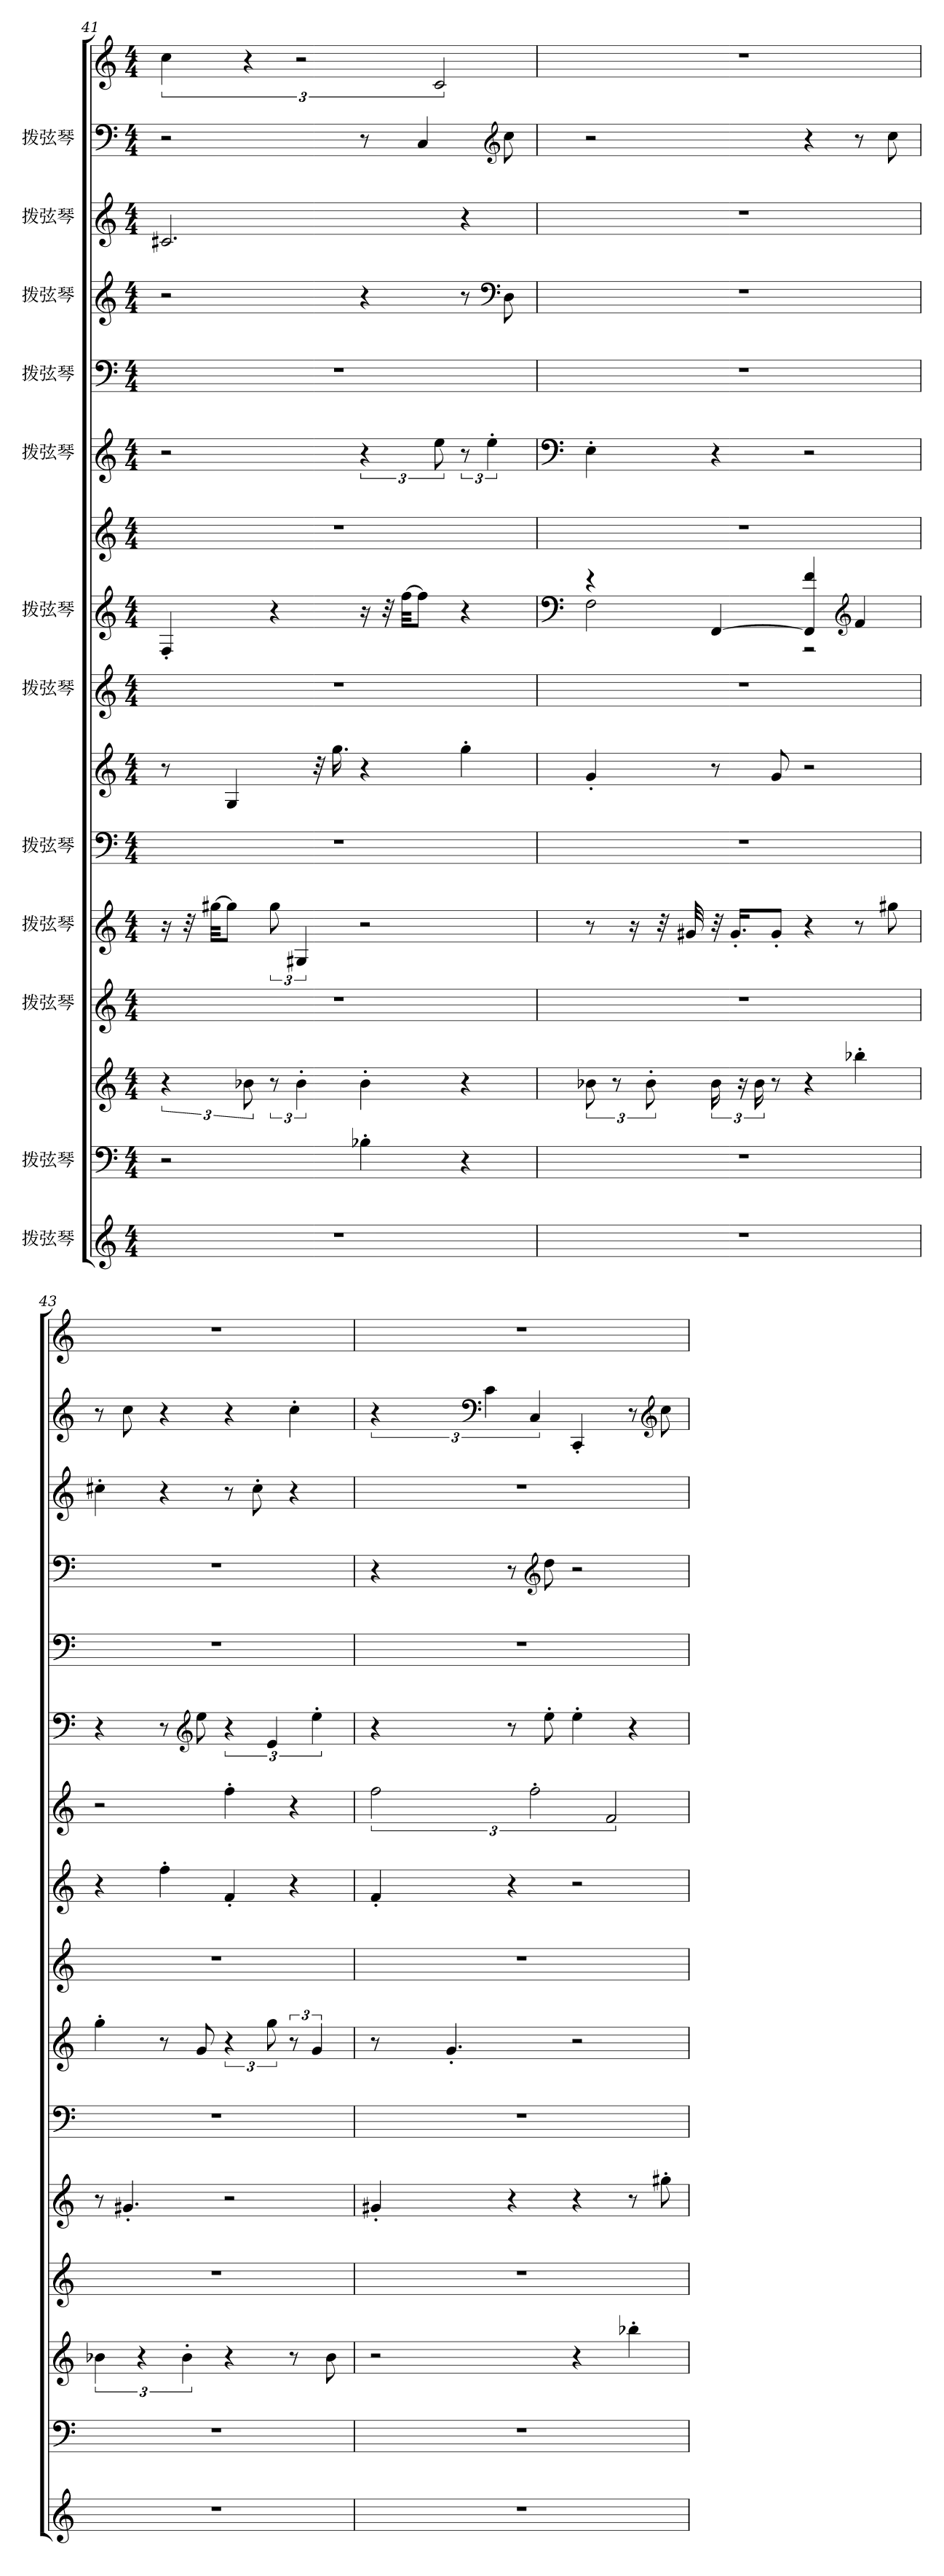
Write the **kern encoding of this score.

**kern	**kern	**kern	**kern	**kern	**kern	**kern	**kern	**kern	**kern	**kern	**kern	**kern	**kern	**kern	**kern
*part12	*part11	*part11	*part10	*part9	*part8	*part8	*part7	*part6	*part6	*part5	*part4	*part3	*part2	*part1	*part1
*staff16	*staff15	*staff14	*staff13	*staff12	*staff11	*staff10	*staff9	*staff8	*staff7	*staff6	*staff5	*staff4	*staff3	*staff2	*staff1
*I"拨弦琴	*I"拨弦琴	*	*I"拨弦琴	*I"拨弦琴	*I"拨弦琴	*	*I"拨弦琴	*I"拨弦琴	*	*I"拨弦琴	*I"拨弦琴	*I"拨弦琴	*I"拨弦琴	*I"拨弦琴	*
!!LO:PB:g=z
*clefG2	*clefF4	*clefG2	*clefG2	*clefG2	*clefF4	*clefG2	*clefG2	*clefG2	*clefG2	*clefG2	*clefF4	*clefG2	*clefG2	*clefF4	*clefG2
*k[]	*k[]	*k[]	*k[]	*k[]	*k[]	*k[]	*k[]	*k[]	*k[]	*k[]	*k[]	*k[]	*k[]	*k[]	*k[]
*M4/4	*M4/4	*M4/4	*M4/4	*M4/4	*M4/4	*M4/4	*M4/4	*M4/4	*M4/4	*M4/4	*M4/4	*M4/4	*M4/4	*M4/4	*M4/4
=41	=41	=41	=41	=41	=41	=41	=41	=41	=41	=41	=41	=41	=41	=41	=41
1r	2r	6r	1r	16r	1r	8r	1r	4F'/	1r	2r	1r	2r	2.c#X/	2r	6cc\
.	.	.	.	32r	.	.	.	.	.	.	.	.	.	.	.
.	.	.	.	[32gg#X\KKL	.	.	.	.	.	.	.	.	.	.	.
.	.	.	.	8gg#\J]	.	4G/	.	.	.	.	.	.	.	.	.
.	.	12b-X\	.	.	.	.	.	.	.	.	.	.	.	.	6r
.	.	12r	.	12gg#\	.	.	.	4r	.	.	.	.	.	.	.
.	.	6b-'\	.	6G#X/	.	.	.	.	.	.	.	.	.	.	3r
.	.	.	.	.	.	32r	.	.	.	.	.	.	.	.	.
.	.	.	.	.	.	16.gg\	.	.	.	.	.	.	.	.	.
.	4B-X'\	4b-'\	.	2r	.	4r	.	16r	.	6r	.	4r	.	8r	.
.	.	.	.	.	.	.	.	32r	.	.	.	.	.	.	.
.	.	.	.	.	.	.	.	[32ff\KKL	.	.	.	.	.	.	.
.	.	.	.	.	.	.	.	8ff\J]	.	.	.	.	.	4C/	.
.	.	.	.	.	.	.	.	.	.	12ee\	.	.	.	.	3c/
.	4r	4r	.	.	.	4gg'\	.	4r	.	12r	.	8r	4r	.	.
.	.	.	.	.	.	.	.	.	.	6ee'\	.	.	.	.	.
*	*	*	*	*	*	*	*	*	*	*	*	*clefF4	*	*clefG2	*
.	.	.	.	.	.	.	.	.	.	.	.	8D\	.	8cc\	.
=42	=42	=42	=42	=42	=42	=42	=42	=42	=42	=42	=42	=42	=42	=42	=42
*	*	*	*	*	*	*	*	*clefF4	*	*clefF4	*	*	*	*	*
*	*	*	*	*	*	*	*	*^	*	*	*	*	*	*	*
1r	1r	12b-X\	1r	8r	1r	4g'/	1r	4r	2F\	1r	4E'\	1r	1r	1r	2r	1r
.	.	12r	.	.	.	.	.	.	.	.	.	.	.	.	.	.
.	.	.	.	16r	.	.	.	.	.	.	.	.	.	.	.	.
.	.	12b-'\	.	.	.	.	.	.	.	.	.	.	.	.	.	.
.	.	.	.	32r	.	.	.	.	.	.	.	.	.	.	.	.
.	.	.	.	32g#X/	.	.	.	.	.	.	.	.	.	.	.	.
.	.	24b-\	.	32r	.	8r	.	[4FF/	.	.	4r	.	.	.	.	.
.	.	.	.	16.g#'/KL	.	.	.	.	.	.	.	.	.	.	.	.
.	.	24r	.	.	.	.	.	.	.	.	.	.	.	.	.	.
.	.	24b-\	.	.	.	.	.	.	.	.	.	.	.	.	.	.
.	.	8r	.	8g#'/J	.	8g/	.	.	.	.	.	.	.	.	.	.
.	.	4r	.	4r	.	2r	.	4FF/] 4f/	2r	.	2r	.	.	.	4r	.
*	*	*	*	*	*	*	*	*clefG2	*	*	*	*	*	*	*	*
.	.	4bb-X'\	.	8r	.	.	.	4f/	.	.	.	.	.	.	8r	.
.	.	.	.	8gg#X\	.	.	.	.	.	.	.	.	.	.	8cc\	.
*	*	*	*	*	*	*	*	*v	*v	*	*	*	*	*	*	*
!!LO:PB:g=z
=43	=43	=43	=43	=43	=43	=43	=43	=43	=43	=43	=43	=43	=43	=43	=43
1r	1r	6b-X\	1r	8r	1r	4gg'\	1r	4r	2r	4r	1r	1r	4cc#X'\	8r	1r
.	.	.	.	4.g#X'/	.	.	.	.	.	.	.	.	.	8cc\	.
.	.	6r	.	.	.	.	.	.	.	.	.	.	.	.	.
.	.	.	.	.	.	8r	.	4ff'\	.	8r	.	.	4r	4r	.
.	.	6b-'\	.	.	.	.	.	.	.	.	.	.	.	.	.
*	*	*	*	*	*	*	*	*	*	*clefG2	*	*	*	*	*
.	.	.	.	.	.	8g/	.	.	.	8ee\	.	.	.	.	.
.	.	4r	.	2r	.	6r	.	4f'/	4ff'\	6r	.	.	8r	4r	.
.	.	.	.	.	.	.	.	.	.	.	.	.	8cc#'\	.	.
.	.	.	.	.	.	12gg\	.	.	.	6e/	.	.	.	.	.
.	.	8r	.	.	.	12r	.	4r	4r	.	.	.	4r	4cc'\	.
.	.	.	.	.	.	6g/	.	.	.	6ee'\	.	.	.	.	.
.	.	8b-\	.	.	.	.	.	.	.	.	.	.	.	.	.
=44	=44	=44	=44	=44	=44	=44	=44	=44	=44	=44	=44	=44	=44	=44	=44
1r	1r	2r	1r	4g#X'/	1r	8r	1r	4f'/	3ff\	4r	1r	4r	1r	6r	1r
.	.	.	.	.	.	4.g'/	.	.	.	.	.	.	.	.	.
*	*	*	*	*	*	*	*	*	*	*	*	*	*	*clefF4	*
.	.	.	.	.	.	.	.	.	.	.	.	.	.	6c\	.
.	.	.	.	4r	.	.	.	4r	.	8r	.	8r	.	.	.
.	.	.	.	.	.	.	.	.	3ff'\	.	.	.	.	6C/	.
*	*	*	*	*	*	*	*	*	*	*	*	*clefG2	*	*	*
.	.	.	.	.	.	.	.	.	.	8ee'\	.	8dd\	.	.	.
.	.	4r	.	4r	.	2r	.	2r	.	4ee'\	.	2r	.	4CC'/	.
.	.	.	.	.	.	.	.	.	3f/	.	.	.	.	.	.
.	.	4bb-X'\	.	8r	.	.	.	.	.	4r	.	.	.	8r	.
*	*	*	*	*	*	*	*	*	*	*	*	*	*	*clefG2	*
.	.	.	.	8gg#X'\	.	.	.	.	.	.	.	.	.	8cc\	.
=	=	=	=	=	=	=	=	=	=	=	=	=	=	=	=
*-	*-	*-	*-	*-	*-	*-	*-	*-	*-	*-	*-	*-	*-	*-	*-
